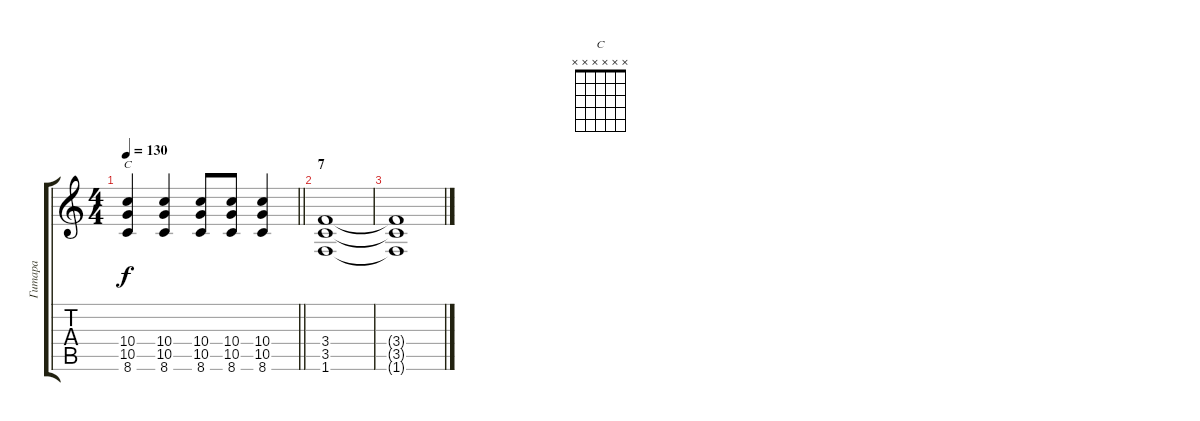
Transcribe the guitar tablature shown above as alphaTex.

\track ("Гитара" "Гитара") {instrument distortionguitar}
\staff {score tabs}
\tuning (E4 B3 G3 D3 A2 E2) {hide}
\chord ("C" x x x x x x)
\ts (4 4)
\tempo 130
\clef g2
\barLineRight lightlight
\ks c
(10.4 10.5 8.6).4{ch "C" dy f} (10.4 10.5 8.6).4 (10.4 10.5 8.6).8 (10.4 10.5 8.6).8 (10.4 10.5 8.6).4 |
\section ("" "7")
(3.4 3.5 1.6).1{volume 0} |
(3.4{t} 3.5{t} 1.6{t}).1
